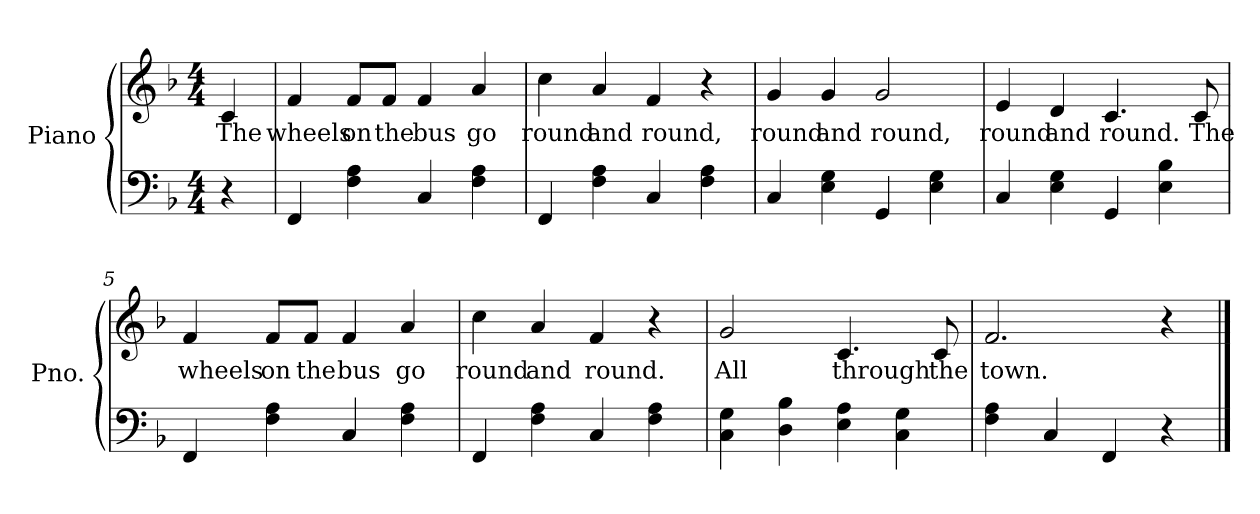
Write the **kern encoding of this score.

**kern	**kern	**text
*part1	*part1	*part1
*staff2	*staff1	*staff1
*I"Piano	*	*
*I'Pno.	*	*
*clefF4	*clefG2	*
*k[b-]	*k[b-]	*
*M4/4	*M4/4	*
=	=	=
!	!	!LO:LY:b
4r	4c/	The
=1	=1	=1
!	!	!LO:LY:b
4FF/	4f/	wheels
!	!	!LO:LY:b
4F\ 4A\	8f/L	on
!	!	!LO:LY:b
.	8f/J	the
!	!	!LO:LY:b
4C/	4f/	bus
!	!	!LO:LY:b
4F\ 4A\	4a/	go
=2	=2	=2
!	!	!LO:LY:b
4FF/	4cc\	round
!	!	!LO:LY:b
4F\ 4A\	4a/	and
!	!	!LO:LY:b
4C/	4f/	round,
4F\ 4A\	4r	.
=3	=3	=3
!	!	!LO:LY:b
4C/	4g/	round
!	!	!LO:LY:b
4E\ 4G\	4g/	and
!	!	!LO:LY:b
4GG/	2g/	round,
4E\ 4G\	.	.
!!LO:LB:g=z
=4	=4	=4
!	!	!LO:LY:b
4C/	4e/	round
!	!	!LO:LY:b
4E\ 4G\	4d/	and
!	!	!LO:LY:b
4GG/	4.c/	round.
4E\ 4B-\	.	.
!	!	!LO:LY:b
.	8c/	The
!!LO:LB:g=z
=5	=5	=5
!	!	!LO:LY:b
4FF/	4f/	wheels
!	!	!LO:LY:b
4F\ 4A\	8f/L	on
!	!	!LO:LY:b
.	8f/J	the
!	!	!LO:LY:b
4C/	4f/	bus
!	!	!LO:LY:b
4F\ 4A\	4a/	go
=6	=6	=6
!	!	!LO:LY:b
4FF/	4cc\	round
!	!	!LO:LY:b
4F\ 4A\	4a/	and
!	!	!LO:LY:b
4C/	4f/	round.
4F\ 4A\	4r	.
=7	=7	=7
!	!	!LO:LY:b
4C\ 4G\	2g/	All
4D\ 4B-\	.	.
!	!	!LO:LY:b
4E\ 4A\	4.c/	through
4C\ 4G\	.	.
!	!	!LO:LY:b
.	8c/	the
=8	=8	=8
!	!	!LO:LY:b
4F\ 4A\	2.f/	town.
4C/	.	.
4FF/	.	.
4r	4r	.
==	==	==
*-	*-	*-
